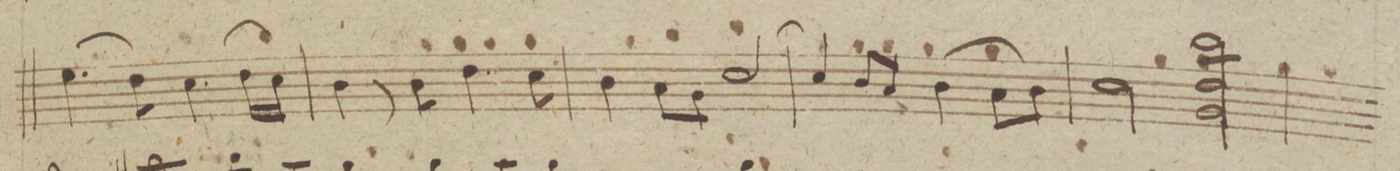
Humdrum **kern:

**kern	**dynam
*I"Violino 1mo	*
*clefG2	*
*k[]	*
*met(c|)	*
*M2/2	*
(4.ee\	.
8dd\)	.
4.cc\	.
(16dd\LL	.
16cc\JJ)	.
=148	=148
4b\	.
8r	.
8b\	.
4.dd\	.
8cc\	.
=149	=149
4b\	.
8a\L	.
8g\J	.
[>2cc/	.
=150	=150
4cc/]	.
8b/L	.
8a/J	.
(4b\	.
8a\L	.
8b\J)	.
=151	=151
2cc\	.
2bb\ 2dd\ 2g\	.
=152	=152
*-	*-
